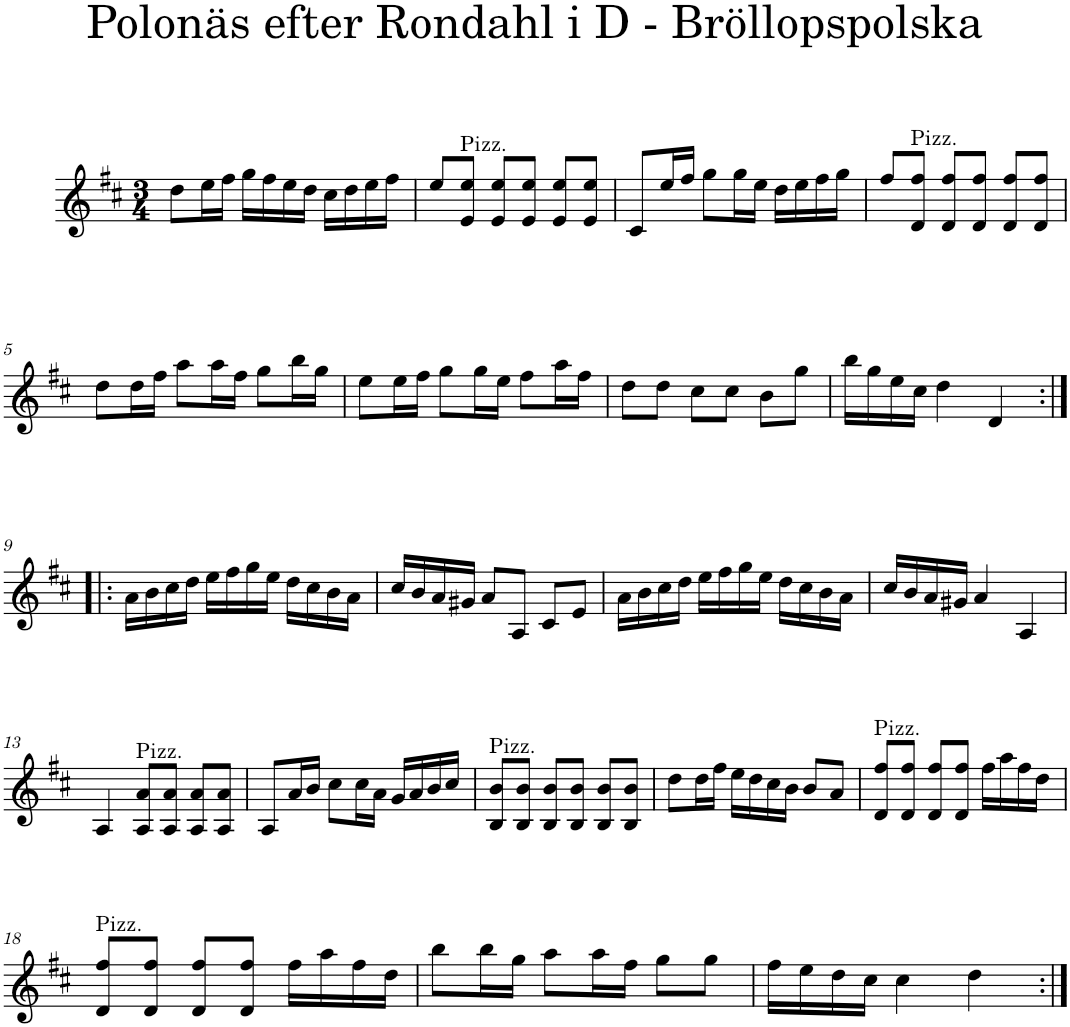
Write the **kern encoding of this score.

**kern
*part1
*staff1
*I"Piano
*I'Pno
*clefG2
*k[f#c#]
*D:
*M3/4
=1
8dd\L
16ee\L
16ff#\JJ
16gg\LL
16ff#\
16ee\
16dd\JJ
16cc#\LL
16dd\
16ee\
16ff#\JJ
=2
8ee/L
!LO:TX:a:t=Pizz.
8e/ 8ee/J
8e/ 8ee/L
8e/ 8ee/J
8e/ 8ee/L
8e/ 8ee/J
=3
8c#/L
16ee/L
16ff#/JJ
8gg\L
16gg\L
16ee\JJ
16dd\LL
16ee\
16ff#\
16gg\JJ
=4
8ff#/L
!LO:TX:a:t=Pizz.
8d/ 8ff#/J
8d/ 8ff#/L
8d/ 8ff#/J
8d/ 8ff#/L
8d/ 8ff#/J
!!LO:LB:g=z
=5
8dd\L
16dd\L
16ff#\JJ
8aa\L
16aa\L
16ff#\JJ
8gg\L
16bb\L
16gg\JJ
=6
8ee\L
16ee\L
16ff#\JJ
8gg\L
16gg\L
16ee\JJ
8ff#\L
16aa\L
16ff#\JJ
=7
8dd\L
8dd\J
8cc#\L
8cc#\J
8b\L
8gg\J
=8
16bb\LL
16gg\
16ee\
16cc#\JJ
4dd\
4d/
!!LO:LB:g=z
=9:|!|:
16a\LL
16b\
16cc#\
16dd\JJ
16ee\LL
16ff#\
16gg\
16ee\JJ
16dd\LL
16cc#\
16b\
16a\JJ
=10
16cc#/LL
16b/
16a/
16g#X/JJ
8a/L
8A/J
8c#/L
8e/J
=11
16a\LL
16b\
16cc#\
16dd\JJ
16ee\LL
16ff#\
16gg\
16ee\JJ
16dd\LL
16cc#\
16b\
16a\JJ
=12
16cc#/LL
16b/
16a/
16g#X/JJ
4a/
4A/
!!LO:LB:g=z
=13
4A/
!LO:TX:a:t=Pizz.
8A/ 8a/L
8A/ 8a/J
8A/ 8a/L
8A/ 8a/J
=14
8A/L
16a/L
16b/JJ
8cc#\L
16cc#\L
16a\JJ
16g/LL
16a/
16b/
16cc#/JJ
=15
!LO:TX:a:t=Pizz.
8B/ 8b/L
8B/ 8b/J
8B/ 8b/L
8B/ 8b/J
8B/ 8b/L
8B/ 8b/J
=16
8dd\L
16dd\L
16ff#\JJ
16ee\LL
16dd\
16cc#\
16b\JJ
8b/L
8a/J
=17
!LO:TX:a:t=Pizz.
8d/ 8ff#/L
8d/ 8ff#/J
8d/ 8ff#/L
8d/ 8ff#/J
16ff#\LL
16aa\
16ff#\
16dd\JJ
!!LO:LB:g=z
=18
!LO:TX:a:t=Pizz.
8d/ 8ff#/L
8d/ 8ff#/J
8d/ 8ff#/L
8d/ 8ff#/J
16ff#\LL
16aa\
16ff#\
16dd\JJ
=19
8bb\L
16bb\L
16gg\JJ
8aa\L
16aa\L
16ff#\JJ
8gg\L
8gg\J
=20
16ff#\LL
16ee\
16dd\
16cc#\JJ
4cc#\
4dd\
=:|!
*-
